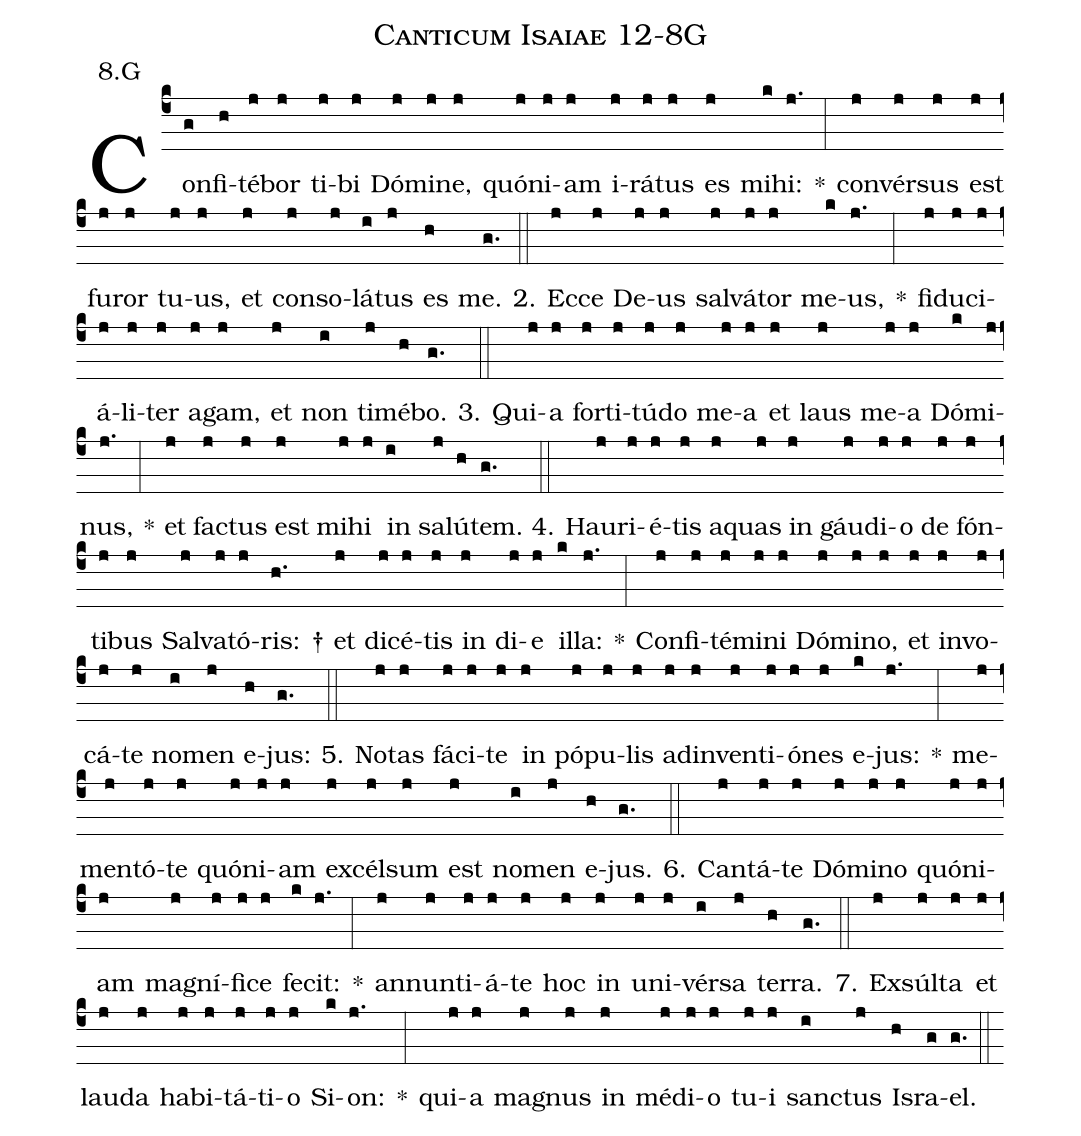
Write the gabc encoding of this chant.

name: Canticum Isaiae 12-8G;
annotation: 8.G;
%%
(c4)Con(g)fi(h)té(j)bor(j) ti(j)bi(j) Dó(j)mi(j)ne,(j) quón(j)i(j)am(j) i(j)rá(j)tus(j) es(j) mi(k)hi:(j.) *(:) con(j)vér(j)sus(j) est(j) fu(j)ror(j) tu(j)us,(j) et(j) con(j)so(j)lá(i)tus(j) es(h) me.(g.) (::)
2. Ec(j)ce(j) De(j)us(j) sal(j)vá(j)tor(j) me(k)us,(j.) *(:) fi(j)du(j)ci(j)á(j)li(j)ter(j) a(j)gam,(j) et(j) non(i) ti(j)mé(h)bo.(g.) (::)
3. Qui(j)a(j) for(j)ti(j)tú(j)do(j) me(j)a(j) et(j) laus(j) me(j)a(j) Dó(k)mi(j)nus,(j.) *(:) et(j) fac(j)tus(j) est(j) mi(j)hi(j) in(i) sa(j)lú(h)tem.(g.) (::)
4. Hau(j)ri(j)é(j)tis(j) a(j)quas(j) in(j) gáu(j)di(j)o(j) de(j) fón(j)ti(j)bus(j) Sal(j)va(j)tó(j)ris: †(h.) et(j) di(j)cé(j)tis(j) in(j) di(j)e(j) il(k)la:(j.) *(:) Con(j)fi(j)té(j)mi(j)ni(j) Dó(j)mi(j)no,(j) et(j) in(j)vo(j)cá(j)te(j) no(i)men(j) e(h)jus:(g.) (::)
5. No(j)tas(j) fá(j)ci(j)te(j) in(j) pó(j)pu(j)lis(j) ad(j)in(j)ven(j)ti(j)ó(j)nes(j) e(k)jus:(j.) *(:) me(j)men(j)tó(j)te(j) quón(j)i(j)am(j) ex(j)cél(j)sum(j) est(j) no(i)men(j) e(h)jus.(g.) (::)
6. Can(j)tá(j)te(j) Dó(j)mi(j)no(j) quón(j)i(j)am(j) ma(j)gní(j)fi(j)ce(j) fe(k)cit:(j.) *(:) an(j)nun(j)ti(j)á(j)te(j) hoc(j) in(j) u(j)ni(j)vér(i)sa(j) ter(h)ra.(g.) (::)
7. Ex(j)súl(j)ta(j) et(j) lau(j)da(j) ha(j)bi(j)tá(j)ti(j)o(j) Si(k)on:(j.) *(:) qui(j)a(j) ma(j)gnus(j) in(j) mé(j)di(j)o(j) tu(j)i(j) sanc(i)tus(j) Is(h)ra(g)el.(g.) (::)
